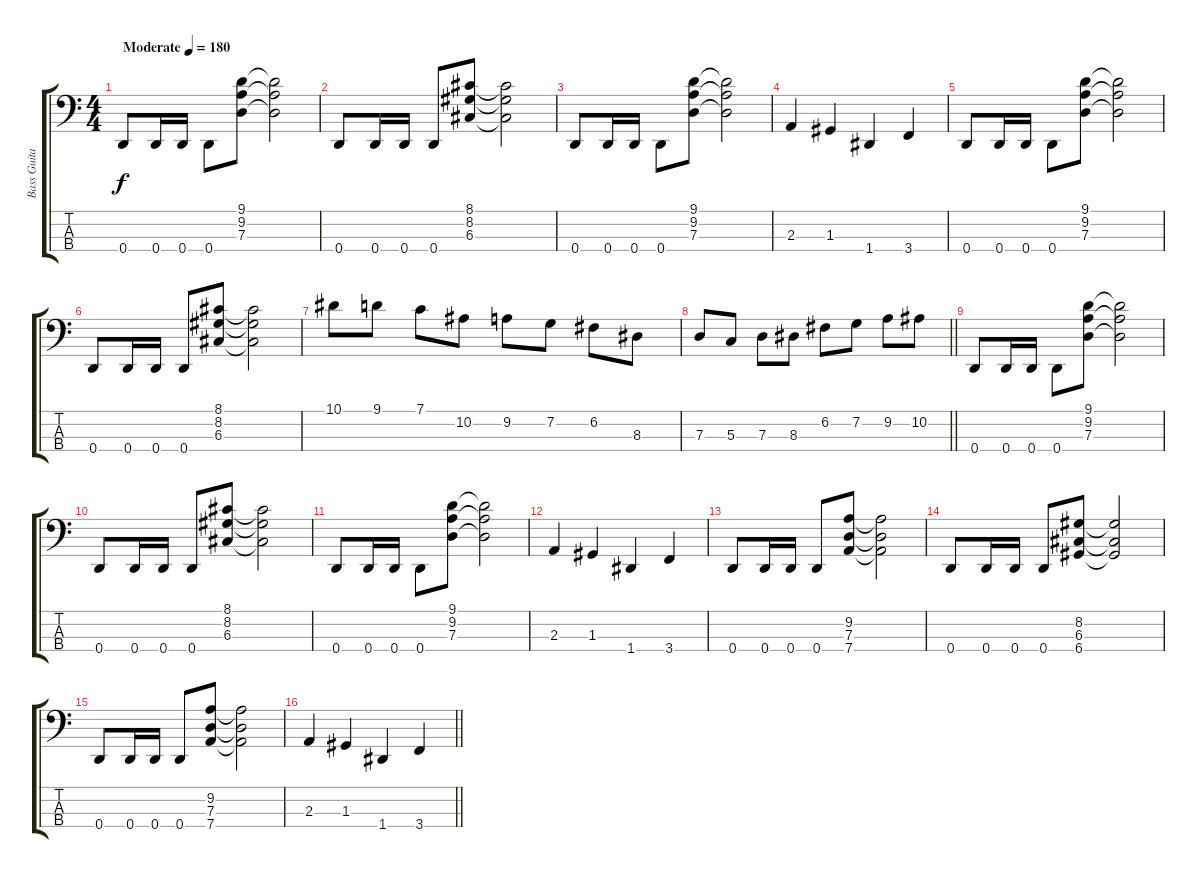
\track ("Bass Guitar" "Bass Guita") {instrument electricbassfinger}
\staff {score tabs}
\tuning (F2 C2 G1 D1) {hide}
\ts (4 4)
\tempo (180 "Moderate")
\clef f4
\ks c
0.4.8{dy f instrument electricbassfinger} 0.4.16 0.4.16 0.4.8 (9.1 9.2 7.3).8 (9.1{t} 9.2{t} 7.3{t}).2 |
0.4.8 0.4.16 0.4.16 0.4.8 (8.1 8.2 6.3).8 (8.1{t} 8.2{t} 6.3{t}).2 |
0.4.8 0.4.16 0.4.16 0.4.8 (9.1 9.2 7.3).8 (9.1{t} 9.2{t} 7.3{t}).2 |
2.3.4 1.3.4 1.4.4 3.4.4 |
0.4.8 0.4.16 0.4.16 0.4.8 (9.1 9.2 7.3).8 (9.1{t} 9.2{t} 7.3{t}).2 |
0.4.8 0.4.16 0.4.16 0.4.8 (8.1 8.2 6.3).8 (8.1{t} 8.2{t} 6.3{t}).2 |
10.1.8 9.1.8 7.1.8 10.2.8 9.2.8 7.2.8 6.2.8 8.3.8 |
\barLineRight lightlight
7.3.8 5.3.8 7.3.8 8.3.8 6.2.8 7.2.8 9.2.8 10.2.8 |
0.4.8 0.4.16 0.4.16 0.4.8 (9.1 9.2 7.3).8 (9.1{t} 9.2{t} 7.3{t}).2 |
0.4.8 0.4.16 0.4.16 0.4.8 (8.1 8.2 6.3).8 (8.1{t} 8.2{t} 6.3{t}).2 |
0.4.8 0.4.16 0.4.16 0.4.8 (9.1 9.2 7.3).8 (9.1{t} 9.2{t} 7.3{t}).2 |
2.3.4 1.3.4 1.4.4 3.4.4 |
0.4.8 0.4.16 0.4.16 0.4.8 (9.2 7.3 7.4).8 (9.2{t} 7.3{t} 7.4{t}).2 |
0.4.8 0.4.16 0.4.16 0.4.8 (8.2 6.3 6.4).8 (8.2{t} 6.3{t} 6.4{t}).2 |
0.4.8 0.4.16 0.4.16 0.4.8 (9.2 7.3 7.4).8 (9.2{t} 7.3{t} 7.4{t}).2 |
\barLineRight lightlight
2.3.4 1.3.4 1.4.4 3.4.4
